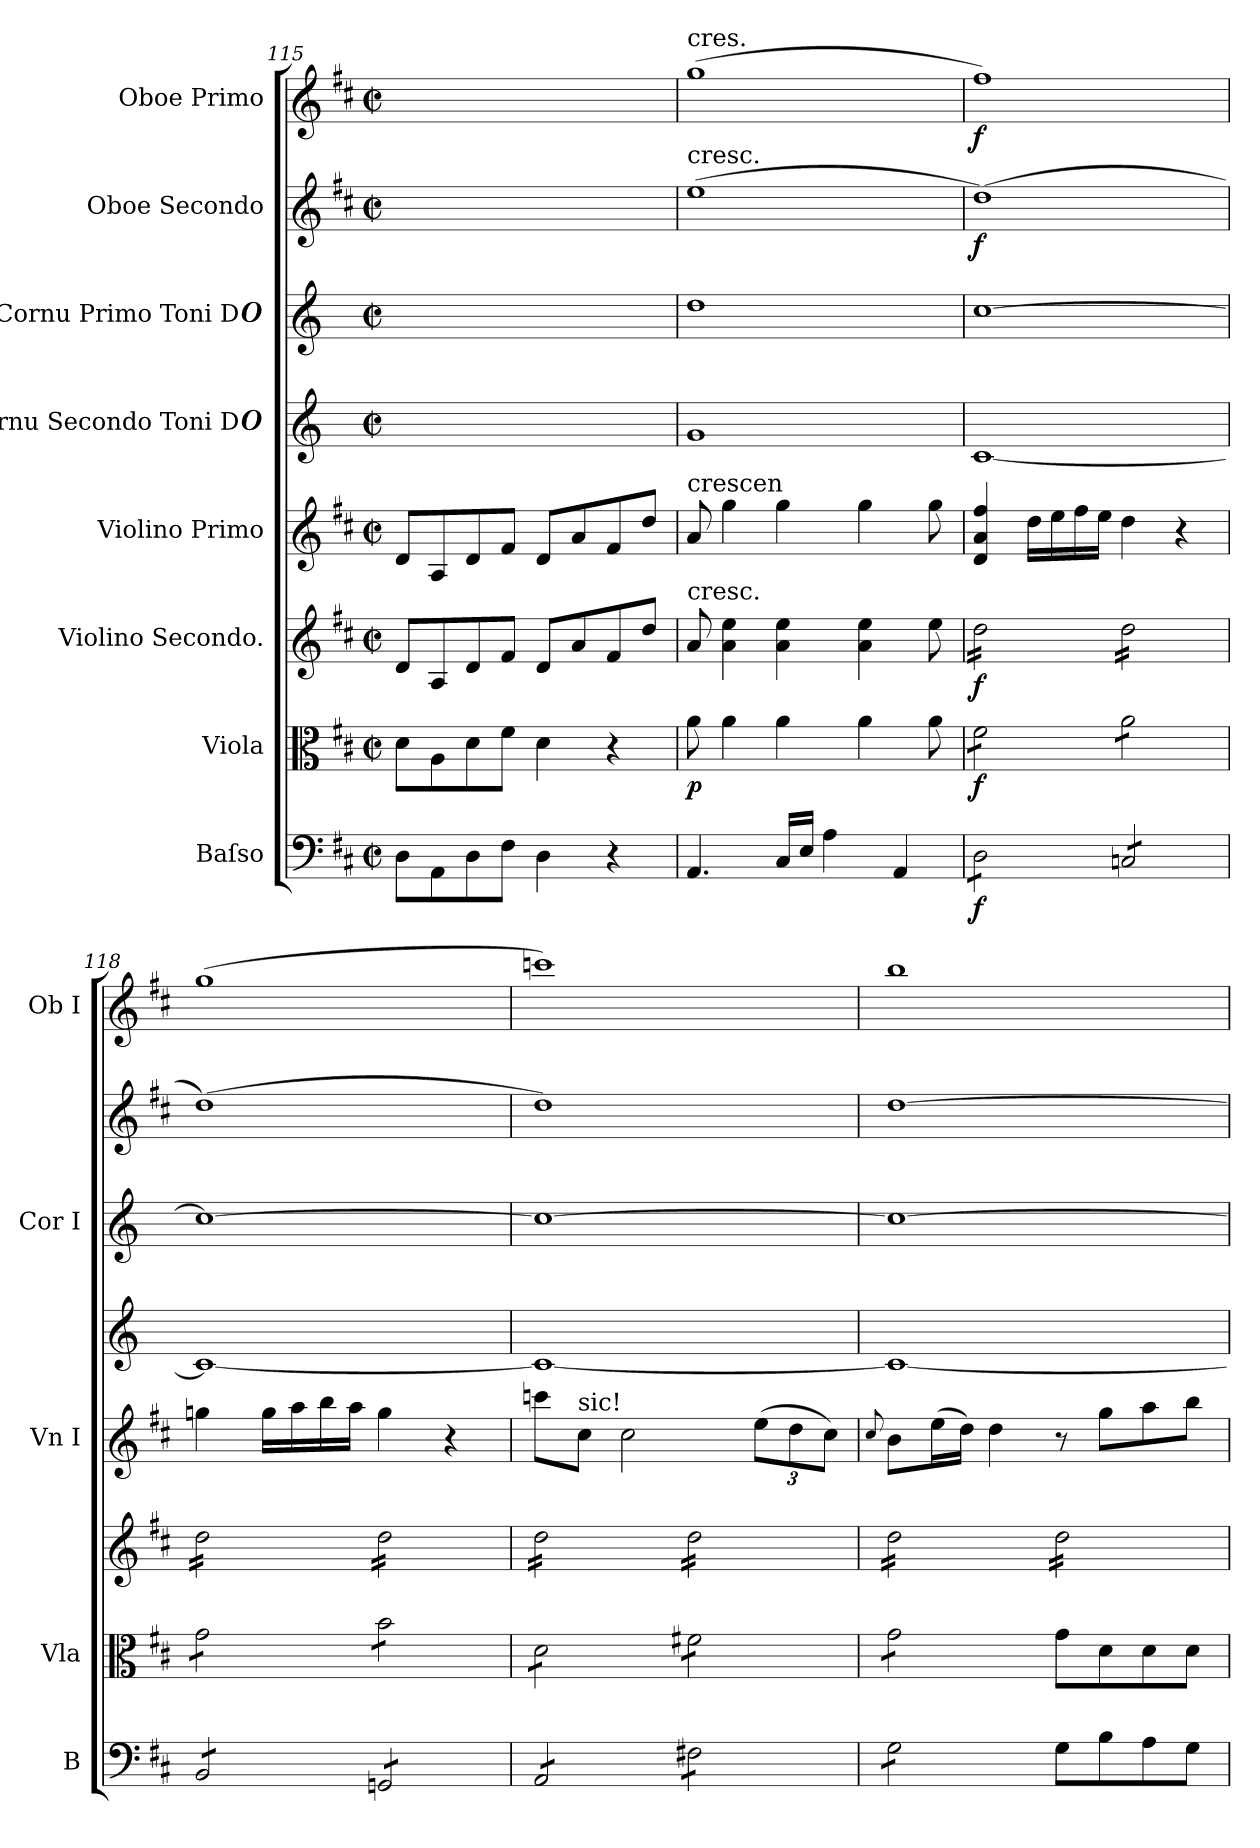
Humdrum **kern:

**kern	**dynam	**kern	**dynam	**kern	**dynam	**kern	**dynam	**kern	**kern	**kern	**dynam	**kern	**dynam
*part8	*part8	*part7	*part7	*part6	*part6	*part5	*part5	*part4	*part3	*part2	*part2	*part1	*part1
*staff8	*staff8	*staff7	*staff7	*staff6	*staff6	*staff5	*staff5	*staff4	*staff3	*staff2	*staff2	*staff1	*staff1
*I"Baſso	*	*I"Viola	*	*I"Violino Secondo.	*	*I"Violino Primo	*	*I"Cornu Secondo Toni D#	*I"Cornu Primo Toni D#	*I"Oboe Secondo	*	*I"Oboe Primo	*
*I'B	*	*I'Vla	*	*	*	*I'Vn I	*	*	*I'Cor I	*	*	*I'Ob I	*
*clefF4	*	*clefC3	*	*clefG2	*	*clefG2	*	*clefG2	*clefG2	*clefG2	*	*clefG2	*
*	*	*	*	*	*	*	*	*ITrd-1c-2	*ITrd-1c-2	*	*	*	*
*k[f#c#]	*	*k[f#c#]	*	*k[f#c#]	*	*k[f#c#]	*	*k[f#c#]	*k[f#c#]	*k[f#c#]	*	*k[f#c#]	*
*D:	*	*D:	*	*D:	*	*D:	*	*	*	*D:	*	*D:	*
*M2/2	*	*M2/2	*	*M2/2	*	*M2/2	*	*M2/2	*M2/2	*M2/2	*	*M2/2	*
*met(c|)	*	*met(c|)	*	*met(c|)	*	*met(c|)	*	*met(c|)	*met(c|)	*met(c|)	*	*met(c|)	*
=115	=115	=115	=115	=115	=115	=115	=115	=115	=115	=115	=115	=115	=115
8D\L	.	8d\L	.	8d/L	.	8d/L	.	1ryy	1ryy	1ryy	.	1ryy	.
8AA\	.	8A\	.	8A/	.	8A/	.	.	.	.	.	.	.
8D\	.	8d\	.	8d/	.	8d/	.	.	.	.	.	.	.
8F#\J	.	8f#\J	.	8f#/J	.	8f#/J	.	.	.	.	.	.	.
4D\	.	4d\	.	8d/L	.	8d/L	.	.	.	.	.	.	.
.	.	.	.	8a/	.	8a/	.	.	.	.	.	.	.
4r	.	4r	.	8f#/	.	8f#/	.	.	.	.	.	.	.
.	.	.	.	8dd/J	.	8dd/J	.	.	.	.	.	.	.
=116	=116	=116	=116	=116	=116	=116	=116	=116	=116	=116	=116	=116	=116
!	!	!	!	!	!	!	!	!	!	!	!	!LO:TX:t=cres.	!
!	!	!	!	!	!	!	!	!	!	!LO:TX:t=cresc.	!	!	!
!	!	!	!	!	!	!LO:TX:t=crescen	!	!	!	!	!	!	!
!	!	!	!	!LO:TX:t=cresc.	!	!	!	!	!	!	!	!	!
4.AA/	.	8a\	p	8a/	.	8a/	.	1a	1ee	(<1ee	.	(<1gg	.
.	.	4a\	.	4a\ 4ee\	.	4gg\	.	.	.	.	.	.	.
16C#/LL	.	4a\	.	4a\ 4ee\	.	4gg\	.	.	.	.	.	.	.
16E/JJ	.	.	.	.	.	.	.	.	.	.	.	.	.
4A\	.	.	.	.	.	.	.	.	.	.	.	.	.
.	.	4a\	.	4a\ 4ee\	.	4gg\	.	.	.	.	.	.	.
4AA/	.	.	.	.	.	.	.	.	.	.	.	.	.
.	.	8a\	.	8ee\	.	8gg\	.	.	.	.	.	.	.
=117	=117	=117	=117	=117	=117	=117	=117	=117	=117	=117	=117	=117	=117
*tremolo	*	*	*	*	*	*	*	*	*	*	*	*	*
*	*	*tremolo	*	*	*	*	*	*	*	*	*	*	*
*	*	*	*	*tremolo	*	*	*	*	*	*	*	*	*
8D\L	f	8f#\L	f	16dd\LL	f	4d/ 4a/ 4ff#/	fortiſ	[1d	[<1dd	(1dd)	f	1ff#)	f
.	.	.	.	16dd\	.	.	.	.	.	.	.	.	.
8D\	.	8f#\	.	16dd\	.	.	.	.	.	.	.	.	.
.	.	.	.	16dd\	.	.	.	.	.	.	.	.	.
8D\	.	8f#\	.	16dd\	.	16dd\LL	.	.	.	.	.	.	.
.	.	.	.	16dd\	.	16ee\	.	.	.	.	.	.	.
8D\J	.	8f#\J	.	16dd\	.	16ff#\	.	.	.	.	.	.	.
.	.	.	.	16dd\JJ	.	16ee\JJ	.	.	.	.	.	.	.
8Cn/L	.	8a\L	.	16dd\LL	.	4dd\	.	.	.	.	.	.	.
.	.	.	.	16dd\	.	.	.	.	.	.	.	.	.
8Cn/	.	8a\	.	16dd\	.	.	.	.	.	.	.	.	.
.	.	.	.	16dd\	.	.	.	.	.	.	.	.	.
8Cn/	.	8a\	.	16dd\	.	4r	.	.	.	.	.	.	.
.	.	.	.	16dd\	.	.	.	.	.	.	.	.	.
8Cn/J	.	8a\J	.	16dd\	.	.	.	.	.	.	.	.	.
.	.	.	.	16dd\JJ	.	.	.	.	.	.	.	.	.
=118	=118	=118	=118	=118	=118	=118	=118	=118	=118	=118	=118	=118	=118
8BB/L	.	8g\L	.	16dd\LL	.	4ggn\	.	1d_	1dd_<	(1dd)	.	(<1gg	.
.	.	.	.	16dd\	.	.	.	.	.	.	.	.	.
8BB/	.	8g\	.	16dd\	.	.	.	.	.	.	.	.	.
.	.	.	.	16dd\	.	.	.	.	.	.	.	.	.
8BB/	.	8g\	.	16dd\	.	16gg\LL	.	.	.	.	.	.	.
.	.	.	.	16dd\	.	16aa\	.	.	.	.	.	.	.
8BB/J	.	8g\J	.	16dd\	.	16bb\	.	.	.	.	.	.	.
.	.	.	.	16dd\JJ	.	16aa\JJ	.	.	.	.	.	.	.
8GGn/L	.	8b\L	.	16dd\LL	.	4gg\	.	.	.	.	.	.	.
.	.	.	.	16dd\	.	.	.	.	.	.	.	.	.
8GGn/	.	8b\	.	16dd\	.	.	.	.	.	.	.	.	.
.	.	.	.	16dd\	.	.	.	.	.	.	.	.	.
8GGn/	.	8b\	.	16dd\	.	4r	.	.	.	.	.	.	.
.	.	.	.	16dd\	.	.	.	.	.	.	.	.	.
8GGn/J	.	8b\J	.	16dd\	.	.	.	.	.	.	.	.	.
.	.	.	.	16dd\JJ	.	.	.	.	.	.	.	.	.
=119	=119	=119	=119	=119	=119	=119	=119	=119	=119	=119	=119	=119	=119
8AA/L	.	8d\L	.	16dd\LL	.	8cccn\L	.	1d_	1dd_<	1dd)	.	1cccn)	.
.	.	.	.	16dd\	.	.	.	.	.	.	.	.	.
!	!	!	!	!	!	!LO:TX:a:t=sic!	!	!	!	!	!	!	!
8AA/	.	8d\	.	16dd\	.	8cc#\J	.	.	.	.	.	.	.
.	.	.	.	16dd\	.	.	.	.	.	.	.	.	.
8AA/	.	8d\	.	16dd\	.	2cc#\	.	.	.	.	.	.	.
.	.	.	.	16dd\	.	.	.	.	.	.	.	.	.
8AA/J	.	8d\J	.	16dd\	.	.	.	.	.	.	.	.	.
.	.	.	.	16dd\JJ	.	.	.	.	.	.	.	.	.
8F#X\L	.	8f#X\L	.	16dd\LL	.	.	.	.	.	.	.	.	.
.	.	.	.	16dd\	.	.	.	.	.	.	.	.	.
8F#X\	.	8f#X\	.	16dd\	.	.	.	.	.	.	.	.	.
.	.	.	.	16dd\	.	.	.	.	.	.	.	.	.
8F#X\	.	8f#X\	.	16dd\	.	(12ee\L	.	.	.	.	.	.	.
.	.	.	.	16dd\	.	.	.	.	.	.	.	.	.
.	.	.	.	.	.	12dd\	.	.	.	.	.	.	.
8F#X\J	.	8f#X\J	.	16dd\	.	.	.	.	.	.	.	.	.
.	.	.	.	.	.	12cc#\J)	.	.	.	.	.	.	.
.	.	.	.	16dd\JJ	.	.	.	.	.	.	.	.	.
=120	=120	=120	=120	=120	=120	=120	=120	=120	=120	=120	=120	=120	=120
.	.	.	.	.	.	8qqcc#/	.	.	.	.	.	.	.
8G\L	.	8g\L	.	16dd\LL	.	8b\L	.	1d_	1dd_<	[<1dd	.	1bb	.
.	.	.	.	16dd\	.	.	.	.	.	.	.	.	.
8G\	.	8g\	.	16dd\	.	(16ee\L	.	.	.	.	.	.	.
.	.	.	.	16dd\	.	16dd\JJ)	.	.	.	.	.	.	.
8G\	.	8g\	.	16dd\	.	4dd\	.	.	.	.	.	.	.
.	.	.	.	16dd\	.	.	.	.	.	.	.	.	.
8G\J	.	8g\J	.	16dd\	.	.	.	.	.	.	.	.	.
*	*	*Xtremolo	*	*	*	*	*	*	*	*	*	*	*
*Xtremolo	*	*	*	*	*	*	*	*	*	*	*	*	*
.	.	.	.	16dd\JJ	.	.	.	.	.	.	.	.	.
8G\L	.	8g\L	.	16dd\LL	.	8r	.	.	.	.	.	.	.
.	.	.	.	16dd\	.	.	.	.	.	.	.	.	.
8B\	.	8d\	.	16dd\	.	8gg\L	.	.	.	.	.	.	.
.	.	.	.	16dd\	.	.	.	.	.	.	.	.	.
8A\	.	8d\	.	16dd\	.	8aa\	.	.	.	.	.	.	.
.	.	.	.	16dd\	.	.	.	.	.	.	.	.	.
8G\J	.	8d\J	.	16dd\	.	8bb\J	.	.	.	.	.	.	.
.	.	.	.	16dd\JJ	.	.	.	.	.	.	.	.	.
*	*	*	*	*Xtremolo	*	*	*	*	*	*	*	*	*
=	=	=	=	=	=	=	=	=	=	=	=	=	=
*-	*-	*-	*-	*-	*-	*-	*-	*-	*-	*-	*-	*-	*-
